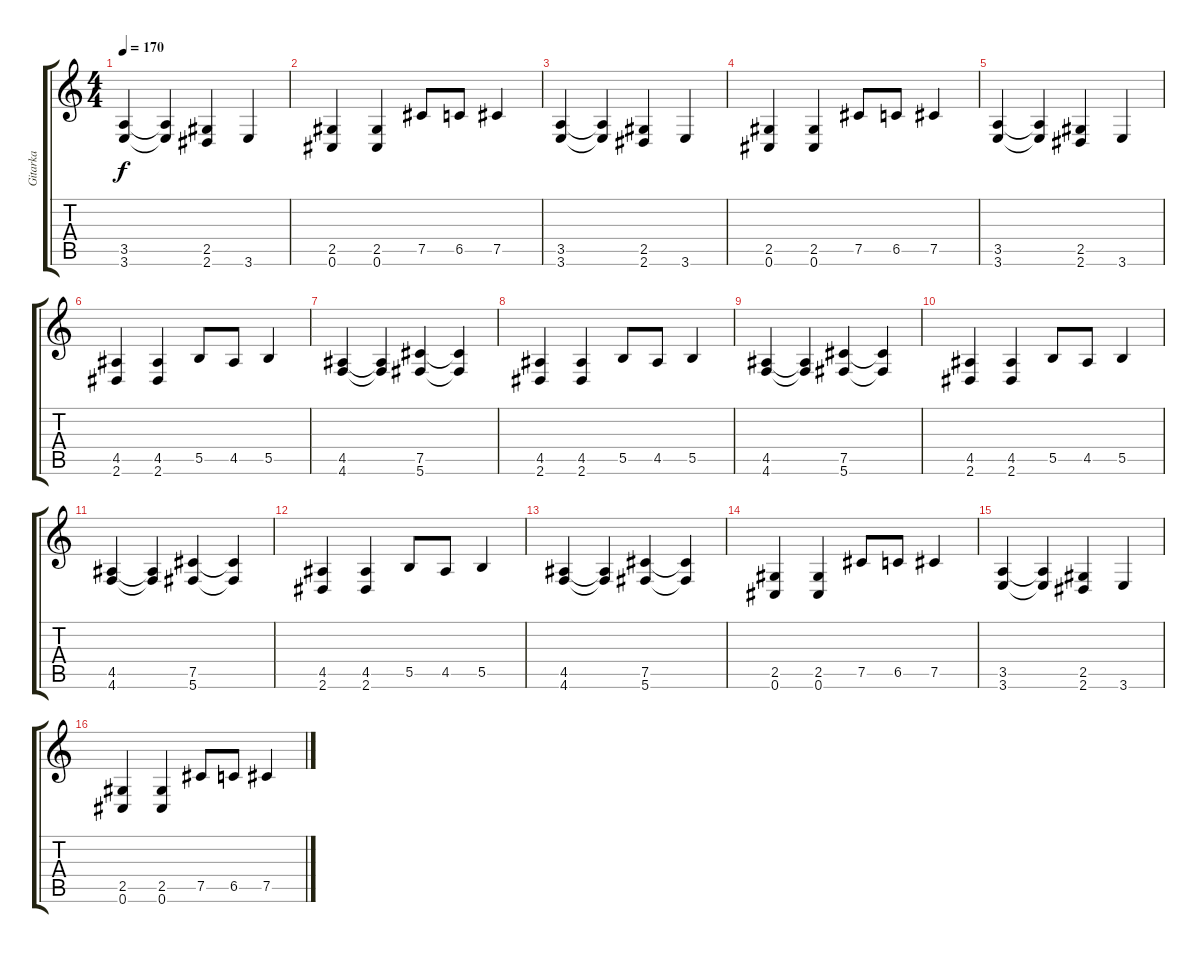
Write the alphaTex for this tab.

\track ("Gitarka" "Gitarka") {instrument distortionguitar}
\staff {score tabs}
\tuning (Db4 Ab3 E3 B2 Gb2 Db2) {hide}
\ts (4 4)
\tempo 170
\clef g2
\ks c
(3.5 3.6).4{dy f} (3.5{t} 3.6{t}).4 (2.5 2.6).4 3.6.4 |
(2.5 0.6).4 (2.5 0.6).4 7.5.8 6.5.8 7.5.4 |
(3.5 3.6).4 (3.5{t} 3.6{t}).4 (2.5 2.6).4 3.6.4 |
(2.5 0.6).4 (2.5 0.6).4 7.5.8 6.5.8 7.5.4 |
(3.5 3.6).4 (3.5{t} 3.6{t}).4 (2.5 2.6).4 3.6.4 |
(4.5 2.6).4 (4.5 2.6).4 5.5.8 4.5.8 5.5.4 |
(4.5 4.6).4 (4.5{t} 4.6{t}).4 (7.5 5.6).4 (7.5{t} 5.6{t}).4 |
(4.5 2.6).4 (4.5 2.6).4 5.5.8 4.5.8 5.5.4 |
(4.5 4.6).4 (4.5{t} 4.6{t}).4 (7.5 5.6).4 (7.5{t} 5.6{t}).4 |
(4.5 2.6).4 (4.5 2.6).4 5.5.8 4.5.8 5.5.4 |
(4.5 4.6).4 (4.5{t} 4.6{t}).4 (7.5 5.6).4 (7.5{t} 5.6{t}).4 |
(4.5 2.6).4 (4.5 2.6).4 5.5.8 4.5.8 5.5.4 |
(4.5 4.6).4 (4.5{t} 4.6{t}).4 (7.5 5.6).4 (7.5{t} 5.6{t}).4 |
(2.5 0.6).4 (2.5 0.6).4 7.5.8 6.5.8 7.5.4 |
(3.5 3.6).4 (3.5{t} 3.6{t}).4 (2.5 2.6).4 3.6.4 |
(2.5 0.6).4 (2.5 0.6).4 7.5.8 6.5.8 7.5.4
